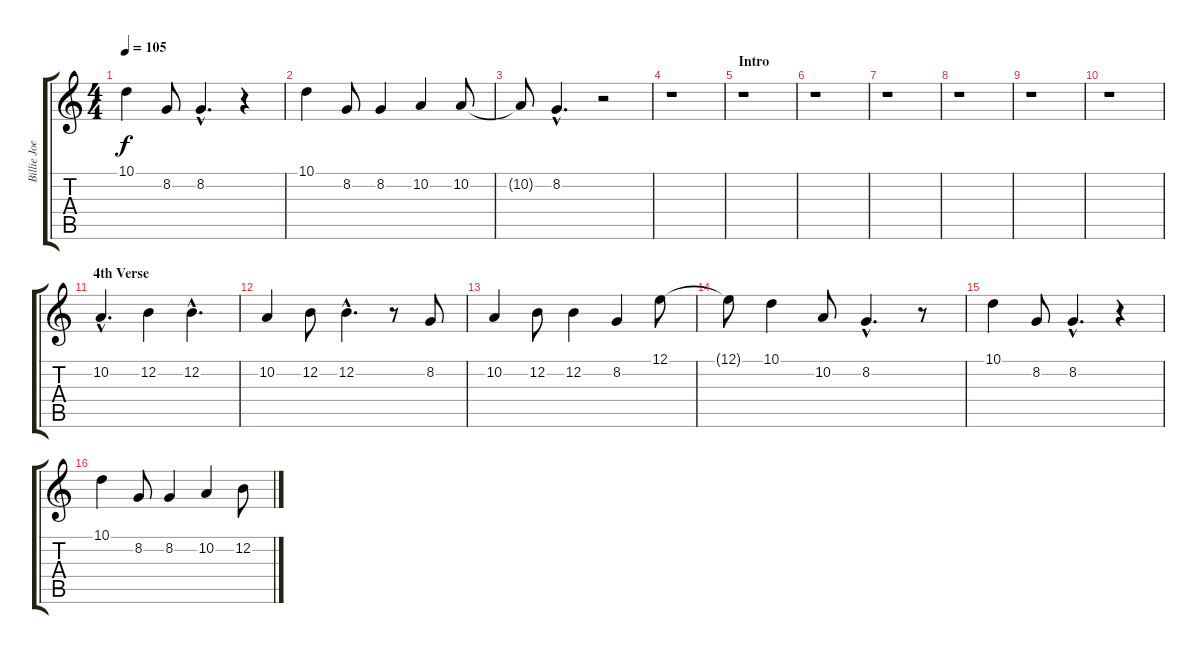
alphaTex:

\track ("Billie Joe (Vocals)" "Billie Joe") {instrument lead2sawtooth}
\staff {score tabs}
\tuning (E4 B3 G3 D3 A2 E2) {hide}
\ts (4 4)
\tempo 105
\clef g2
\ks c
10.1.4{dy f} 8.2.8 8.2{hac}.4{d} r.4 |
10.1.4 8.2.8 8.2.4 10.2.4 10.2.8 |
10.2{t}.8 8.2{hac}.4{d} r.2 |
r.1 |
\section ("" "Intro")
r.1 |
r.1 |
r.1 |
r.1 |
r.1 |
r.1 |
\section ("" "4th Verse")
10.2{hac}.4{d volume 12} 12.2.4 12.2{hac}.4{d} |
10.2.4 12.2.8 12.2{hac}.4{d} r.8 8.2.8 |
10.2.4 12.2.8 12.2.4 8.2.4 12.1.8 |
12.1{t}.8 10.1.4 10.2.8 8.2{hac}.4{d} r.8 |
10.1.4 8.2.8 8.2{hac}.4{d} r.4 |
10.1.4 8.2.8 8.2.4 10.2.4 12.2.8
